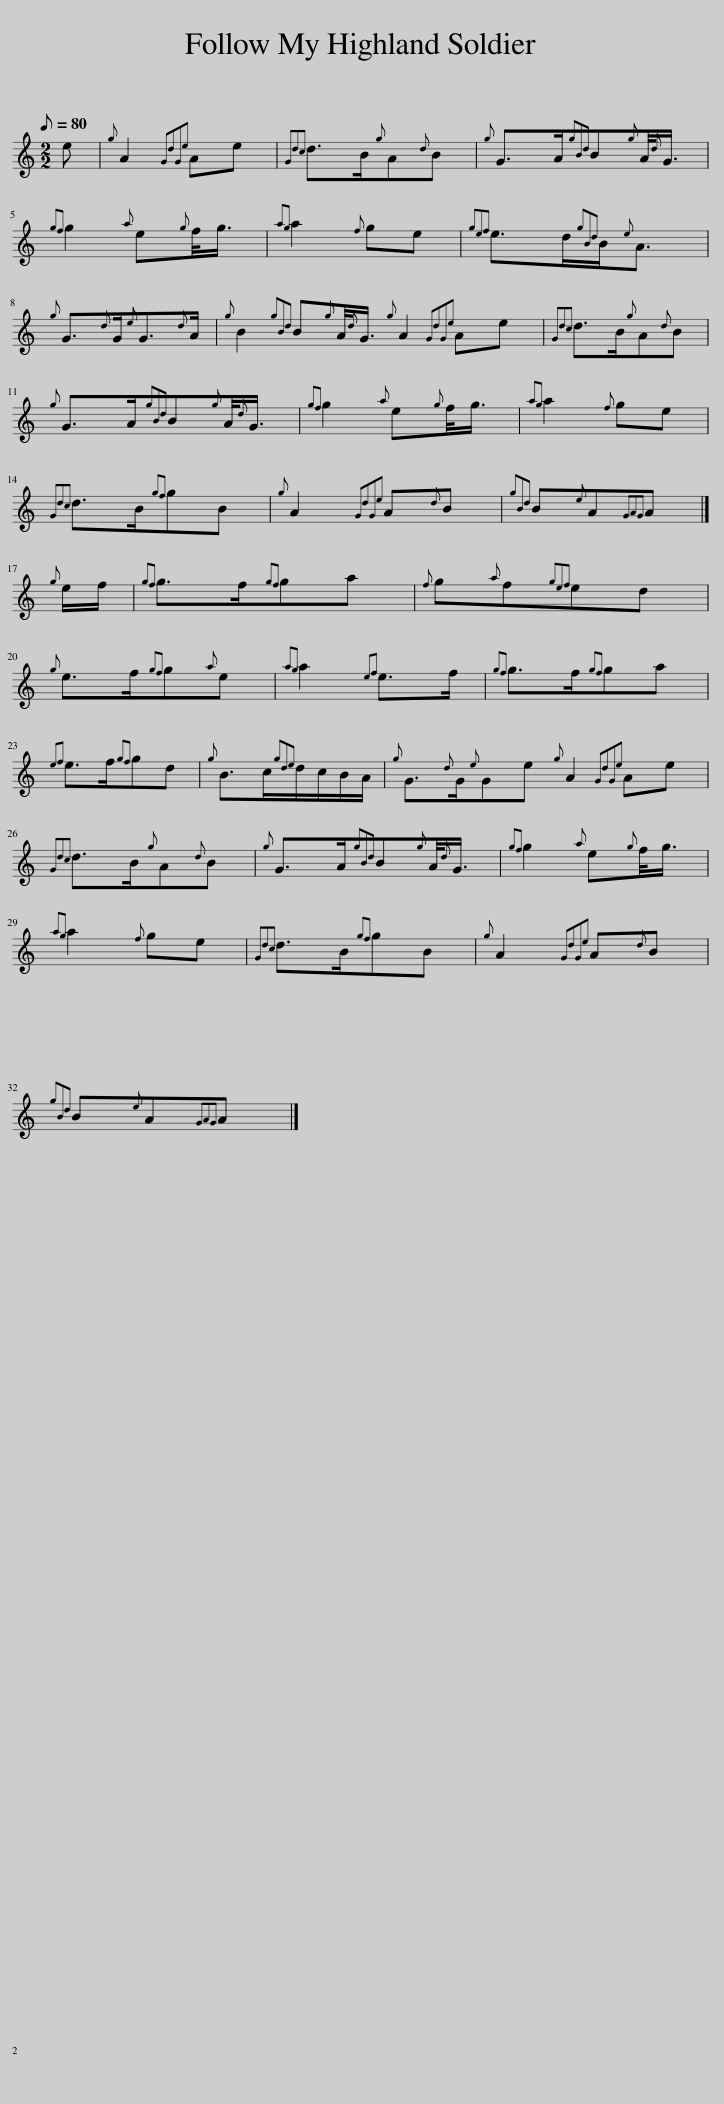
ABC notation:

X:1
L:1/8
Q:1/8=80
M:2/2
I:linebreak $
K:C
V:1 treble
V:1
 e |{g} A2{GdGe} Ae |{Gdc} d>B{g}A{d}B |{g} G>A{gBd}B{g}A/4{d}G3/4 |${gf} g2{a} e{g}f/<g/ | %5
{ag} a2{f} ge |{gef} e>d{gBd}B/{e}A3/2 |${g} G3/2{d}G/{e}G3/2{d}A/ |{g} B2{gBd} B{g}A/4{d}G3/4{g} A2{GdGe} Ae |{Gdc} d>B{g}A{d}B |$ %10
{g} G>A{gBd}B{g}A/4{d}G3/4 |{gf} g2{a} e{g}f/<g/ |{ag} a2{f} ge |${Gdc} d>B{gf}gB |{g} A2{GdGe} A{d}B | %15
{gBd} B{e}A{GAG}A |]${g} e/f/ |{gf} g>f{gf}ga |{f} g{a}f{gef}ed |${g} e>f{gf}g{a}e | %20
{ag} a2{ef} e>f |{gf} g>f{gf}ga |${ef} e>f{gf}gd |{g} B>c{gde}d/c/B/A/ |{g} G3/2{d}G/{e}Ge{g} A2{GdGe} Ae |$ %25
{Gdc} d>B{g}A{d}B |{g} G>A{gBd}B{g}A/4{d}G3/4 |{gf} g2{a} e{g}f/<g/ |${ag} a2{f} ge |{Gdc} d>B{gf}gB | %30
{g} A2{GdGe} A{d}B |${gBd} B{e}A{GAG}A |] %32
